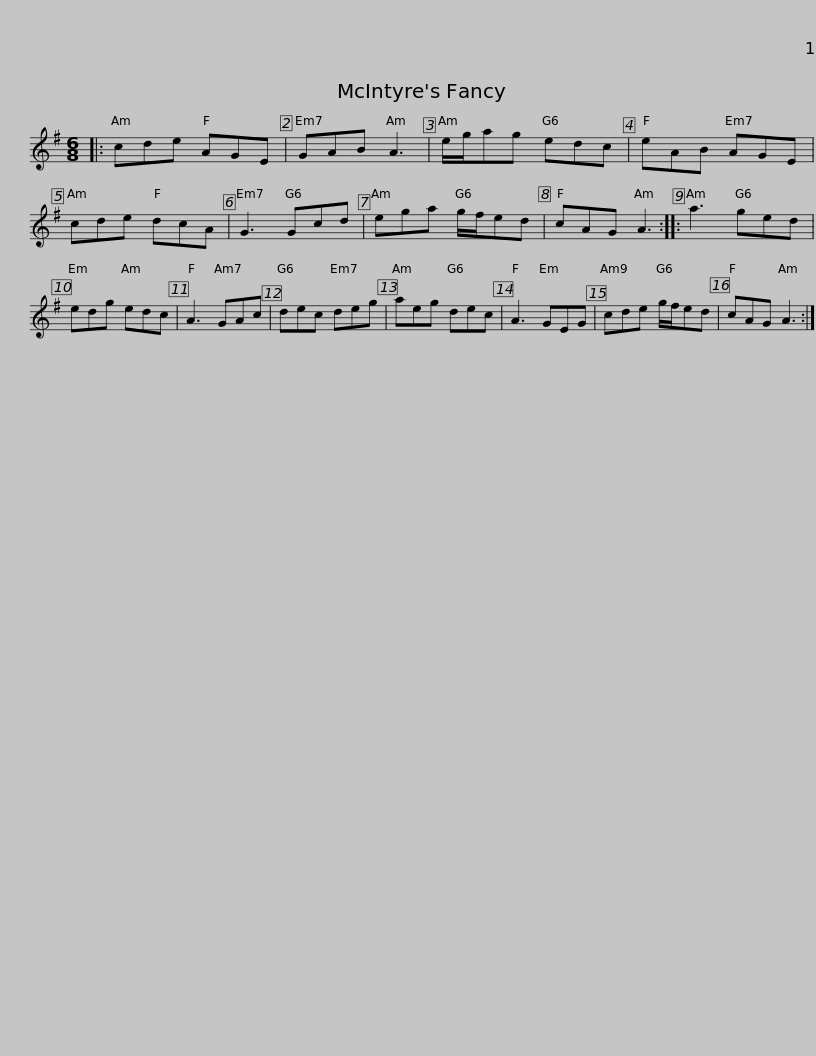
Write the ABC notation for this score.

X:1
L:1/8
M:6/8
I:linebreak $
K:G
V:1 treble
V:1
|: cde AGE | GAB A3 | e/g/ag edc | eAB AGE | cde dcA | %5
 G3 Gcd | ega g/f/ed |$ cAG A3 :: a3 ged | edg edc | %10
 A3 GAc | dec deg | aeg dec | A3 GEG |$ cde g/f/ed | %15
 cAG A3 :| %16
